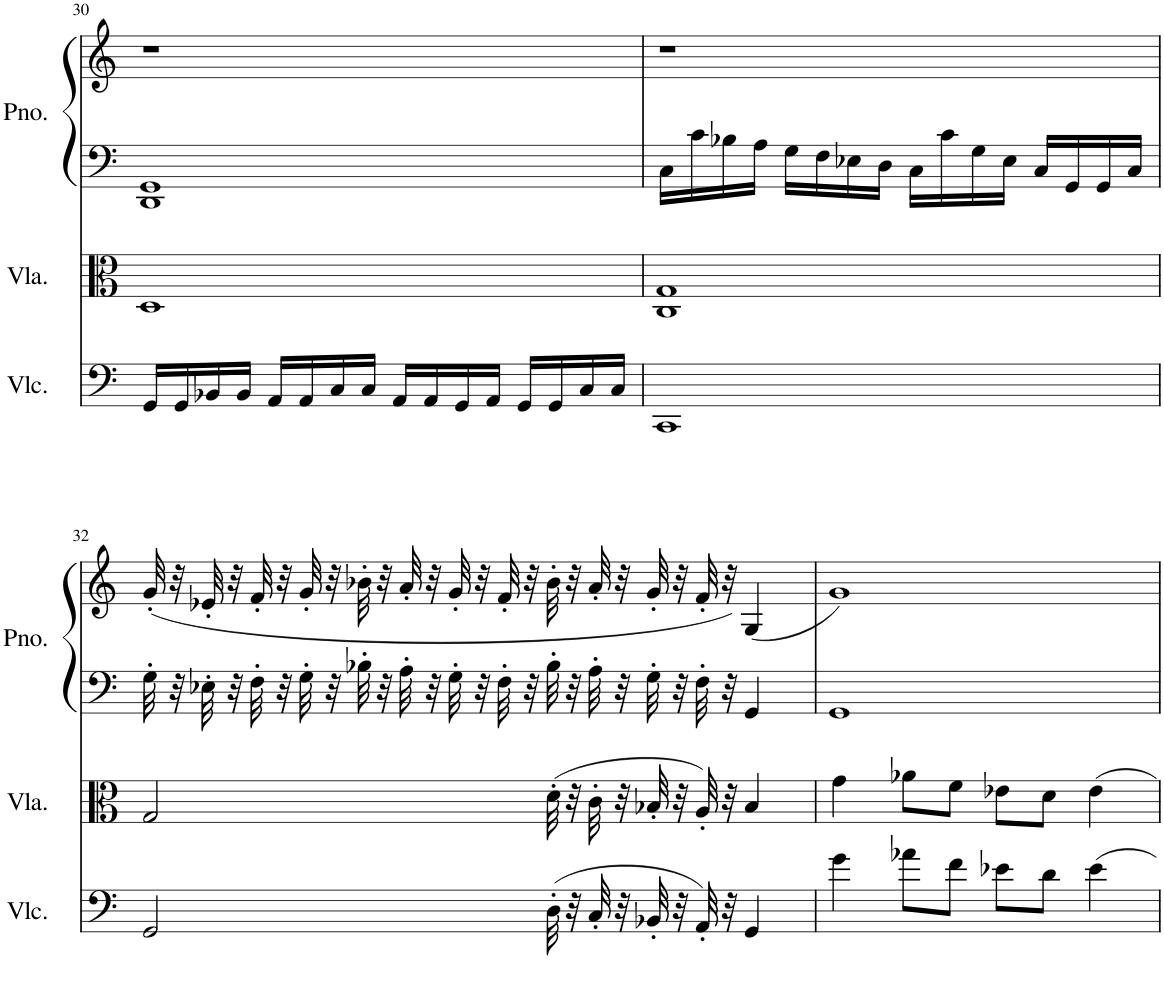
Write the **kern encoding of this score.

**kern	**kern	**kern	**kern
*part3	*part2	*part1	*part1
*staff4	*staff3	*staff2	*staff1
*I"Violoncello	*I"Viola	*I"Piano	*
*I'Vlc.	*I'Vla.	*I'Pno.	*
!!LO:PB:g=z
*clefF4	*clefC3	*clefF4	*clefG2
*k[]	*k[]	*k[]	*k[]
*M4/4	*M4/4	*M4/4	*M4/4
=30	=30	=30	=30
16GG/LL	1D	1DD 1GG	1r
16GG/	.	.	.
16BB-X/	.	.	.
16BB-/JJ	.	.	.
16AA/LL	.	.	.
16AA/	.	.	.
16C/	.	.	.
16C/JJ	.	.	.
16AA/LL	.	.	.
16AA/	.	.	.
16GG/	.	.	.
16AA/JJ	.	.	.
16GG/LL	.	.	.
16GG/	.	.	.
16C/	.	.	.
16C/JJ	.	.	.
=31	=31	=31	=31
1CC	1C 1G	16C\LL	1r
.	.	16c\	.
.	.	16B-X\	.
.	.	16A\JJ	.
.	.	16G\LL	.
.	.	16F\	.
.	.	16E-X\	.
.	.	16D\JJ	.
.	.	16C\LL	.
.	.	16c\	.
.	.	16G\	.
.	.	16E-\JJ	.
.	.	16C/LL	.
.	.	16GG/	.
.	.	16GG/	.
.	.	16C/JJ	.
!!LO:LB:g=z
=32	=32	=32	=32
2GG/	2G/	32G'\	(32g'/
.	.	32r	32r
.	.	32E-X'\	32e-X'/
.	.	32r	32r
.	.	32F'\	32f'/
.	.	32r	32r
.	.	32G'\	32g'/
.	.	32r	32r
.	.	32B-X'\	32b-X'\
.	.	32r	32r
.	.	32A'\	32a'/
.	.	32r	32r
.	.	32G'\	32g'/
.	.	32r	32r
.	.	32F'\	32f'/
.	.	32r	32r
(32D'\	(32d'\	32B-'\	32b-'\
32r	32r	32r	32r
32C'/	32c'\	32A'\	32a'/
32r	32r	32r	32r
32BB-X'/	32B-X'/	32G'\	32g'/
32r	32r	32r	32r
32AA'/)	32A'/)	32F'\	32f'/
32r	32r	32r	32r)
4GG/	4B-/	4GG/	(4G/
=33	=33	=33	=33
4g\	4g\	1GG	1g)
8a-X\L	8a-X\L	.	.
8f\J	8f\J	.	.
8e-X\L	8e-X\L	.	.
8d\J	8d\J	.	.
4e-\	4e-\	.	.
=	=	=	=
*-	*-	*-	*-
